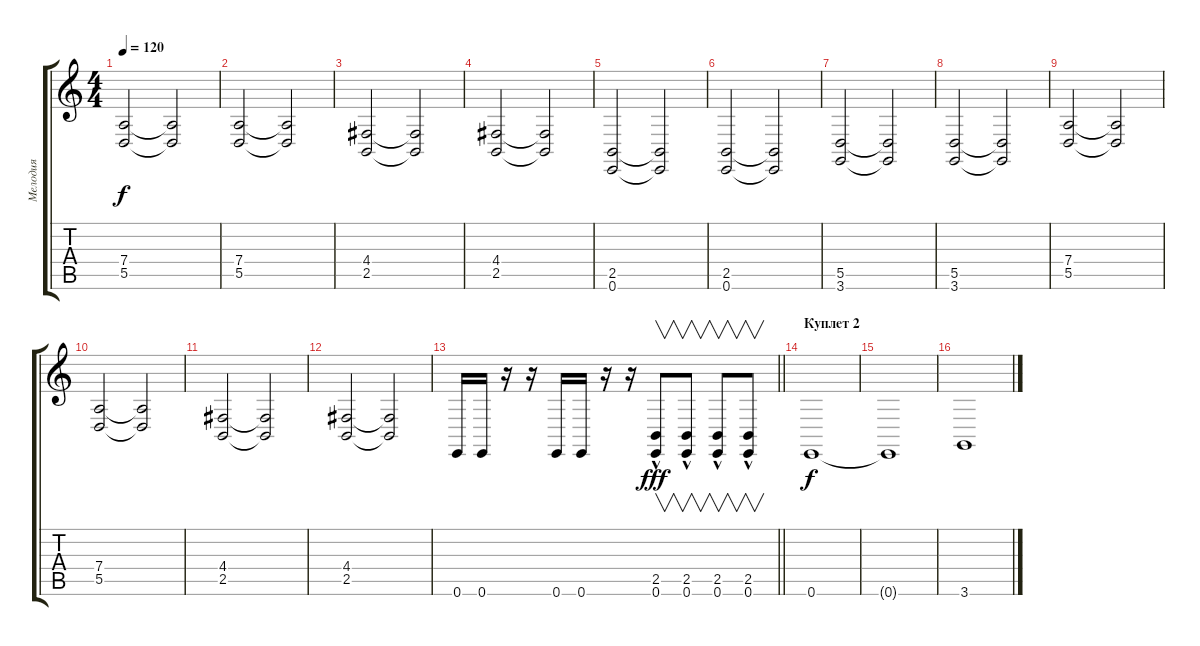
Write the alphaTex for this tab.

\track ("Мелодия" "Мелодия") {instrument stringensemble1}
\staff {score tabs}
\tuning (E4 B3 G3 D3 A2 E2) {hide}
\ts (4 4)
\tempo 120
\clef g2
\ks c
(7.4 5.5).2{dy f} (7.4{t} 5.5{t}).2 |
(7.4 5.5).2 (7.4{t} 5.5{t}).2 |
(4.4 2.5).2 (4.4{t} 2.5{t}).2 |
(4.4 2.5).2 (4.4{t} 2.5{t}).2 |
(2.5 0.6).2 (2.5{t} 0.6{t}).2 |
(2.5 0.6).2 (2.5{t} 0.6{t}).2 |
(5.5 3.6).2 (5.5{t} 3.6{t}).2 |
(5.5 3.6).2 (5.5{t} 3.6{t}).2 |
(7.4 5.5).2 (7.4{t} 5.5{t}).2 |
(7.4 5.5).2 (7.4{t} 5.5{t}).2 |
(4.4 2.5).2 (4.4{t} 2.5{t}).2 |
(4.4 2.5).2 (4.4{t} 2.5{t}).2 |
\barLineRight lightlight
0.6.16 0.6.16 r.16 r.16 0.6.16 0.6.16 r.16 r.16 (2.5{hac} 0.6).8{v dy fff} (2.5 0.6{hac}).8{v} (2.5{hac} 0.6).8{v} (2.5 0.6{hac}).8{v} |
\section ("" "Куплет 2")
0.6.1{dy f} |
0.6{t}.1 |
3.6.1
